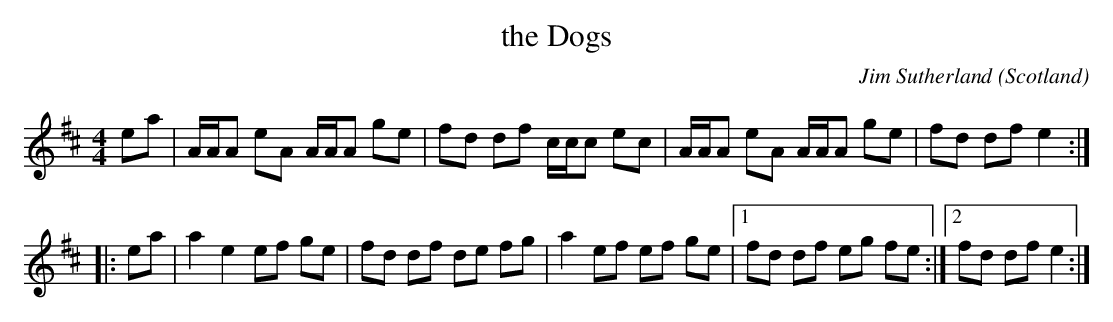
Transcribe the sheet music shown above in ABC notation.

X:1
T:the Dogs
C:Jim Sutherland
M:4/4
O:Scotland
K:A mixolydian
ea|\
A/A/A eA A/A/A ge|fd df c/c/c ec |\
A/A/A eA A/A/A ge | fd df e2 :|
|: ea |\
a2 e2 ef ge|fd df de fg|a2 ef ef ge|1\
fd df eg fe:|2 fd df e2:|
